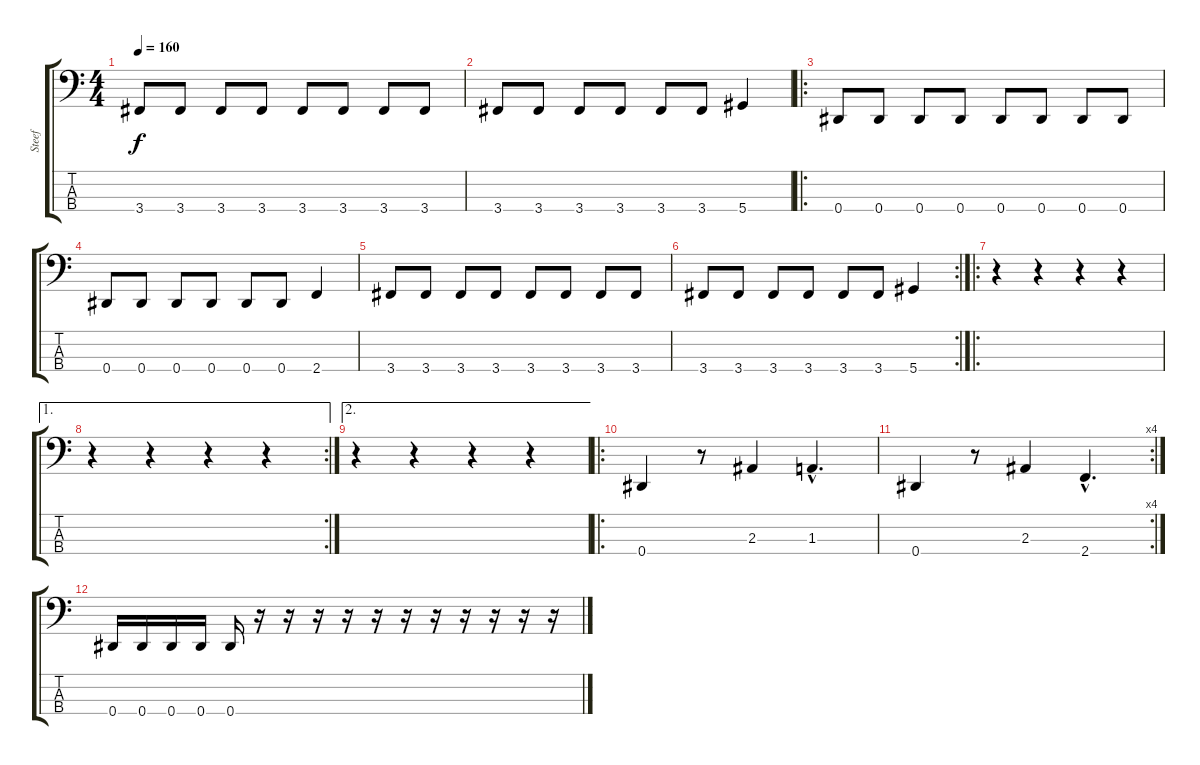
\track ("Steef" "Steef") {instrument electricbasspick}
\staff {score tabs}
\tuning (Gb2 Db2 Ab1 Eb1) {hide}
\ts (4 4)
\tempo 160
\clef f4
\ks c
3.4.8{dy f} 3.4.8 3.4.8 3.4.8 3.4.8 3.4.8 3.4.8 3.4.8 |
3.4.8 3.4.8 3.4.8 3.4.8 3.4.8 3.4.8 5.4.4 |
\ro
0.4.8 0.4.8 0.4.8 0.4.8 0.4.8 0.4.8 0.4.8 0.4.8 |
0.4.8 0.4.8 0.4.8 0.4.8 0.4.8 0.4.8 2.4.4 |
3.4.8 3.4.8 3.4.8 3.4.8 3.4.8 3.4.8 3.4.8 3.4.8 |
\rc 2
3.4.8 3.4.8 3.4.8 3.4.8 3.4.8 3.4.8 5.4.4 |
\ro
r.4 r.4 r.4 r.4 |
\ae 1
\rc 2
r.4 r.4 r.4 r.4 |
\ae 2
r.4 r.4 r.4 r.4 |
\ro
0.4.4 r.8 2.3.4 1.3{hac}.4{d} |
\rc 4
0.4.4 r.8 2.3.4 2.4{hac}.4{d} |
0.4.16 0.4.16 0.4.16 0.4.16 0.4.16 r.16 r.16 r.16 r.16 r.16 r.16 r.16 r.16 r.16 r.16 r.16
